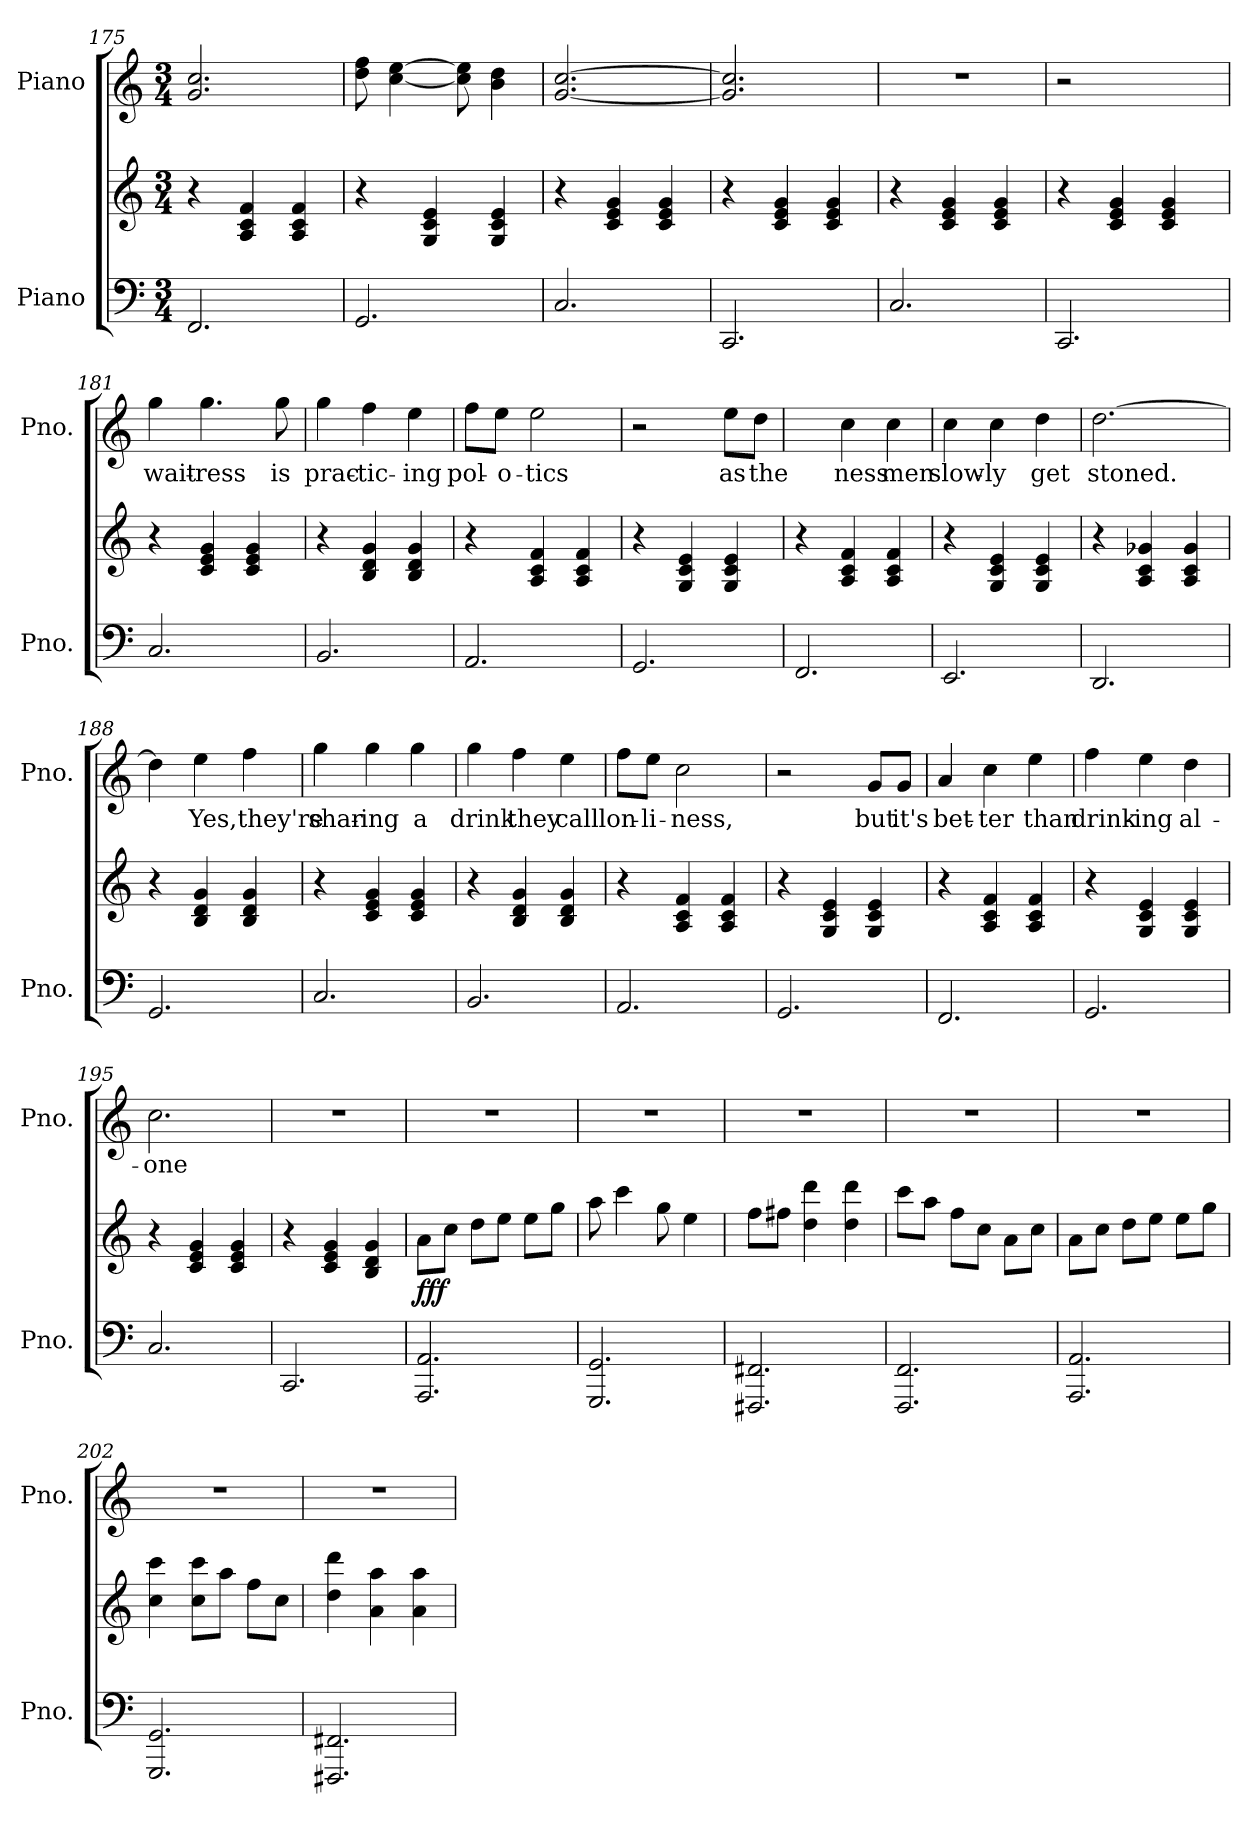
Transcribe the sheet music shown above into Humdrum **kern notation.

**kern	**kern	**dynam	**kern	**text
*part2	*part2	*part2	*part1	*part1
*staff3	*staff2	*staff2/3	*staff1	*staff1
*I"Piano	*	*	*I"Piano	*
*I'Pno.	*	*	*I'Pno.	*
*clefF4	*clefG2	*	*clefG2	*
*k[]	*k[]	*	*k[]	*
*M3/4	*M3/4	*	*M3/4	*
=175	=175	=175	=175	=175
2.FF/	4r	.	2.g/ 2.cc/	.
.	4A/ 4c/ 4f/	.	.	.
.	4A/ 4c/ 4f/	.	.	.
=176	=176	=176	=176	=176
2.GG/	4r	.	8dd\ 8ff\	.
.	.	.	[4cc\ [4ee\	.
.	4G/ 4c/ 4e/	.	.	.
.	.	.	8cc\] 8ee\]	.
.	4G/ 4c/ 4e/	.	4b\ 4dd\	.
=177	=177	=177	=177	=177
2.C/	4r	.	[2.g/ [2.cc/	.
.	4c/ 4e/ 4g/	.	.	.
.	4c/ 4e/ 4g/	.	.	.
=178	=178	=178	=178	=178
2.CC/	4r	.	2.g/] 2.cc/]	.
.	4c/ 4e/ 4g/	.	.	.
.	4c/ 4e/ 4g/	.	.	.
=179	=179	=179	=179	=179
2.C/	4r	.	2.r	.
.	4c/ 4e/ 4g/	.	.	.
.	4c/ 4e/ 4g/	.	.	.
=180	=180	=180	=180	=180
2.CC/	4r	.	2r	.
.	4c/ 4e/ 4g/	.	.	.
.	4c/ 4e/ 4g/	.	8gg\Lyy	And
.	.	.	8gg\J	the
=181	=181	=181	=181	=181
2.C/	4r	.	4gg\	wait-
.	4c/ 4e/ 4g/	.	4.gg\	-ress
.	4c/ 4e/ 4g/	.	.	.
.	.	.	8gg\	is
!!LO:PB:g=z
=182	=182	=182	=182	=182
2.BB/	4r	.	4gg\	prac-
.	4B/ 4d/ 4g/	.	4ff\	-tic-
.	4B/ 4d/ 4g/	.	4ee\	-ing
=183	=183	=183	=183	=183
2.AA/	4r	.	8ff\L	pol-
.	.	.	8ee\J	-o-
.	4A/ 4c/ 4f/	.	2ee\	-tics
.	4A/ 4c/ 4f/	.	.	.
=184	=184	=184	=184	=184
2.GG/	4r	.	2r	.
.	4G/ 4c/ 4e/	.	.	.
.	4G/ 4c/ 4e/	.	8ee\L	as
.	.	.	8dd\J	the
=185	=185	=185	=185	=185
2.FF/	4r	.	4a/yy	busi-
.	4A/ 4c/ 4f/	.	4cc\	-ness
.	4A/ 4c/ 4f/	.	4cc\	men
=186	=186	=186	=186	=186
2.EE/	4r	.	4cc\	slow-
.	4G/ 4c/ 4e/	.	4cc\	-ly
.	4G/ 4c/ 4e/	.	4dd\	get
=187	=187	=187	=187	=187
2.DD/	4r	.	[2.dd\	stoned.
.	4A/ 4c/ 4g-X/	.	.	.
.	4A/ 4c/ 4g-/	.	.	.
!!LO:LB:g=z
=188	=188	=188	=188	=188
2.GG/	4r	.	4dd\]	.
.	4B/ 4d/ 4g/	.	4ee\	Yes,
.	4B/ 4d/ 4g/	.	4ff\	they're
=189	=189	=189	=189	=189
2.C/	4r	.	4gg\	shar-
.	4c/ 4e/ 4g/	.	4gg\	-ing
.	4c/ 4e/ 4g/	.	4gg\	a
=190	=190	=190	=190	=190
2.BB/	4r	.	4gg\	drink
.	4B/ 4d/ 4g/	.	4ff\	they
.	4B/ 4d/ 4g/	.	4ee\	call
=191	=191	=191	=191	=191
2.AA/	4r	.	8ff\L	lon-
.	.	.	8ee\J	-li-
.	4A/ 4c/ 4f/	.	2cc\	-ness,
.	4A/ 4c/ 4f/	.	.	.
=192	=192	=192	=192	=192
2.GG/	4r	.	2r	.
.	4G/ 4c/ 4e/	.	.	.
.	4G/ 4c/ 4e/	.	8g/L	but
.	.	.	8g/J	it's
=193	=193	=193	=193	=193
2.FF/	4r	.	4a/	bet-
.	4A/ 4c/ 4f/	.	4cc\	-ter
.	4A/ 4c/ 4f/	.	4ee\	than
!!LO:LB:g=z
=194	=194	=194	=194	=194
2.GG/	4r	.	4ff\	drink-
.	4G/ 4c/ 4e/	.	4ee\	-ing
.	4G/ 4c/ 4e/	.	4dd\	al-
=195	=195	=195	=195	=195
2.C/	4r	.	2.cc\	-one
.	4c/ 4e/ 4g/	.	.	.
.	4c/ 4e/ 4g/	.	.	.
=196	=196	=196	=196	=196
2.CC/	4r	.	2.r	.
.	4c/ 4e/ 4g/	.	.	.
.	4B/ 4d/ 4g/	.	.	.
=197	=197	=197	=197	=197
!	!	!LO:DY:b	!	!
2.AAA/ 2.AA/	8a\L	fff	2.r	.
.	8cc\J	.	.	.
.	8dd\L	.	.	.
.	8ee\J	.	.	.
.	8ee\L	.	.	.
.	8gg\J	.	.	.
=198	=198	=198	=198	=198
2.GGG/ 2.GG/	8aa\	.	2.r	.
.	4ccc\	.	.	.
.	8gg\	.	.	.
.	4ee\	.	.	.
=199	=199	=199	=199	=199
2.FFF#X/ 2.FF#X/	8ff\L	.	2.r	.
.	8ff#X\J	.	.	.
.	4dd\ 4ddd\	.	.	.
.	4dd\ 4ddd\	.	.	.
=200	=200	=200	=200	=200
2.FFF/ 2.FF/	8ccc\L	.	2.r	.
.	8aa\J	.	.	.
.	8ff\L	.	.	.
.	8cc\J	.	.	.
.	8a\L	.	.	.
.	8cc\J	.	.	.
!!LO:PB:g=z
=201	=201	=201	=201	=201
2.AAA/ 2.AA/	8a\L	.	2.r	.
.	8cc\J	.	.	.
.	8dd\L	.	.	.
.	8ee\J	.	.	.
.	8ee\L	.	.	.
.	8gg\J	.	.	.
=202	=202	=202	=202	=202
2.GGG/ 2.GG/	4cc\ 4ccc\	.	2.r	.
.	8cc\ 8ccc\L	.	.	.
.	8aa\J	.	.	.
.	8ff\L	.	.	.
.	8cc\J	.	.	.
=203	=203	=203	=203	=203
2.FFF#X/ 2.FF#X/	4dd\ 4ddd\	.	2.r	.
.	4a\ 4aa\	.	.	.
.	4a\ 4aa\	.	.	.
=	=	=	=	=
*-	*-	*-	*-	*-
